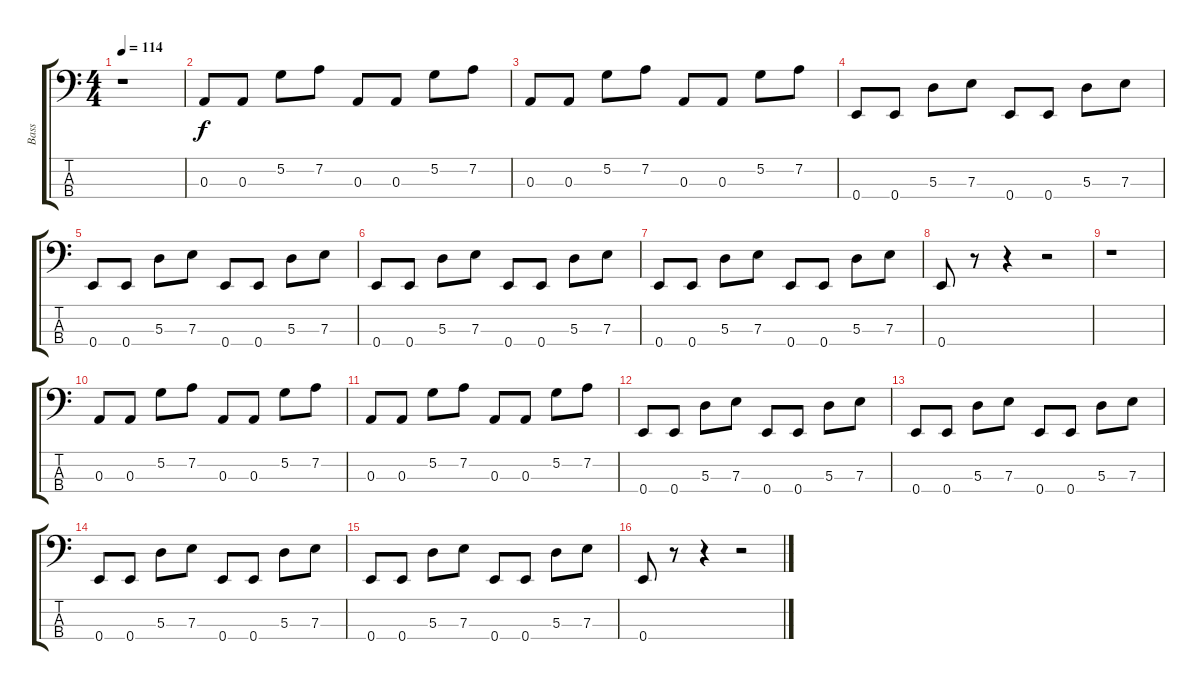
\track ("Bass" "Bass") {instrument electricbassfinger}
\staff {score tabs}
\tuning (G2 D2 A1 E1) {hide}
\ts (4 4)
\tempo 114
\clef f4
\ks c
r.1{dy f} |
0.3.8 0.3.8 5.2.8 7.2.8 0.3.8 0.3.8 5.2.8 7.2.8 |
0.3.8 0.3.8 5.2.8 7.2.8 0.3.8 0.3.8 5.2.8 7.2.8 |
0.4.8 0.4.8 5.3.8 7.3.8 0.4.8 0.4.8 5.3.8 7.3.8 |
0.4.8 0.4.8 5.3.8 7.3.8 0.4.8 0.4.8 5.3.8 7.3.8 |
0.4.8 0.4.8 5.3.8 7.3.8 0.4.8 0.4.8 5.3.8 7.3.8 |
0.4.8 0.4.8 5.3.8 7.3.8 0.4.8 0.4.8 5.3.8 7.3.8 |
0.4.8 r.8 r.4 r.2 |
r.1 |
0.3.8 0.3.8 5.2.8 7.2.8 0.3.8 0.3.8 5.2.8 7.2.8 |
0.3.8 0.3.8 5.2.8 7.2.8 0.3.8 0.3.8 5.2.8 7.2.8 |
0.4.8 0.4.8 5.3.8 7.3.8 0.4.8 0.4.8 5.3.8 7.3.8 |
0.4.8 0.4.8 5.3.8 7.3.8 0.4.8 0.4.8 5.3.8 7.3.8 |
0.4.8 0.4.8 5.3.8 7.3.8 0.4.8 0.4.8 5.3.8 7.3.8 |
0.4.8 0.4.8 5.3.8 7.3.8 0.4.8 0.4.8 5.3.8 7.3.8 |
0.4.8 r.8 r.4 r.2
